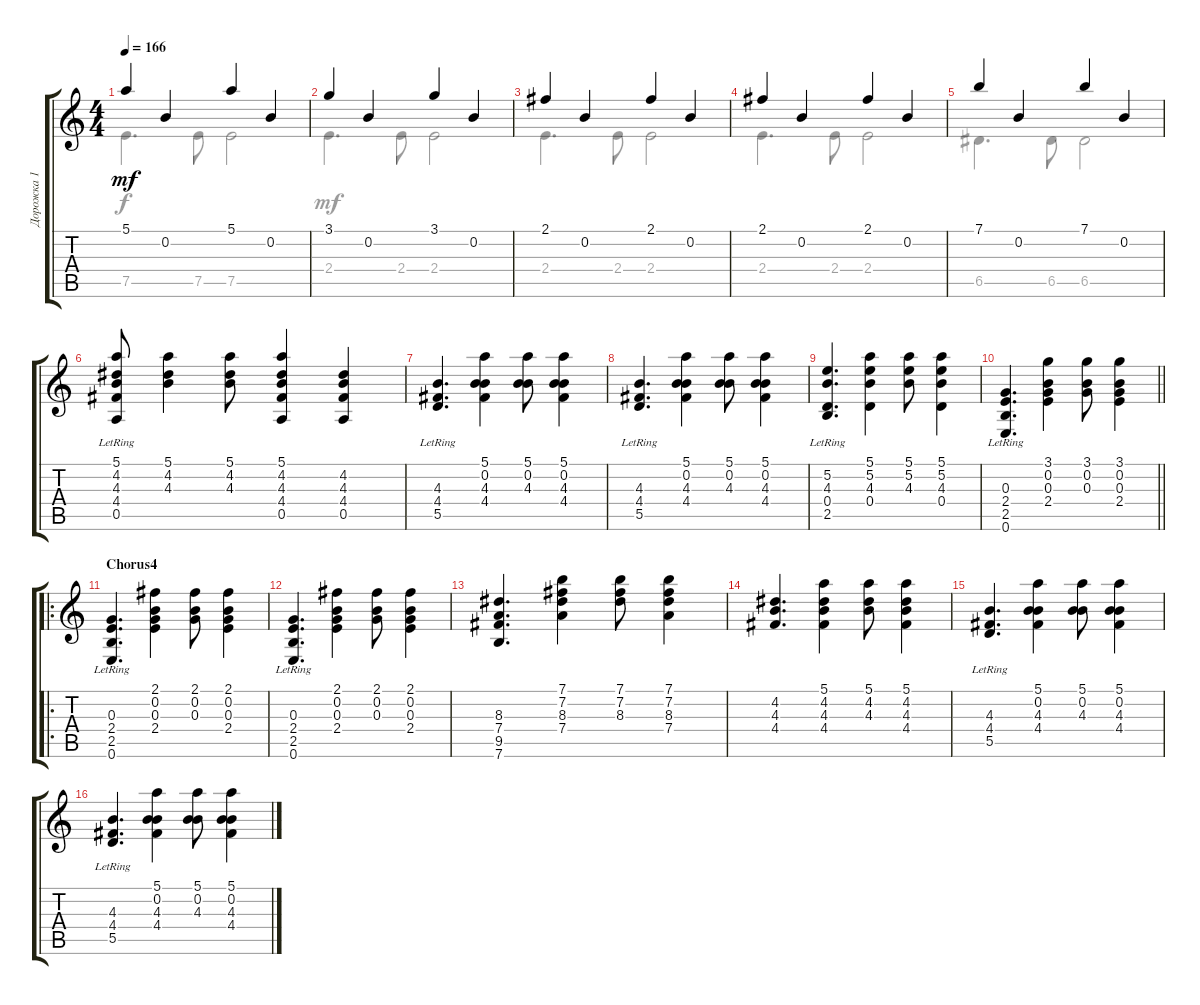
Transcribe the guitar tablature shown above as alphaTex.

\track ("Дорожка 1" "Дорожка 1") {instrument acousticguitarsteel}
\staff {score tabs}
\tuning (E4 B3 G3 D3 A2 E2) {hide}
\voice
\ts (4 4)
\tempo 166
\clef g2
\ks c
5.1.4{dy mf} 0.2.4 5.1.4 0.2.4 |
3.1.4 0.2.4 3.1.4 0.2.4 |
2.1.4 0.2.4 2.1.4 0.2.4 |
2.1.4 0.2.4 2.1.4 0.2.4 |
7.1.4 0.2.4 7.1.4 0.2.4 |
(5.1 4.2 4.3 4.4{lr} 0.5{lr}).8 (5.1 4.2 4.3).4 (5.1 4.2 4.3).8 (5.1 4.2 4.3 4.4 0.5).4 (4.2 4.3 4.4 0.5).4 |
(4.3 4.4 5.5{lr}).4{d} (5.1 0.2 4.3 4.4).4 (5.1 0.2 4.3).8 (5.1 0.2 4.3 4.4).4 |
(4.3 4.4 5.5{lr}).4{d} (5.1 0.2 4.3 4.4).4 (5.1 0.2 4.3).8 (5.1 0.2 4.3 4.4).4 |
(5.2 4.3 0.4 2.5{lr}).4{d} (5.1 5.2 4.3 0.4).4 (5.1 5.2 4.3).8 (5.1 5.2 4.3 0.4).4 |
\barLineRight lightlight
(0.3 2.4 2.5{lr} 0.6{lr}).4{d} (3.1 0.2 0.3 2.4).4 (3.1 0.2 0.3).8 (3.1 0.2 0.3 2.4).4 |
\ro
\section ("" "Chorus4")
(0.3 2.4 2.5{lr} 0.6{lr}).4{d} (2.1 0.2 0.3 2.4).4 (2.1 0.2 0.3).8 (2.1 0.2 0.3 2.4).4 |
(0.3 2.4 2.5{lr} 0.6{lr}).4{d} (2.1 0.2 0.3 2.4).4 (2.1 0.2 0.3).8 (2.1 0.2 0.3 2.4).4 |
(8.3 7.4 9.5 7.6).4{d} (7.1 7.2 8.3 7.4).4 (7.1 7.2 8.3).8 (7.1 7.2 8.3 7.4).4 |
(4.2 4.3 4.4).4{d} (5.1 4.2 4.3 4.4).4 (5.1 4.2 4.3).8 (5.1 4.2 4.3 4.4).4 |
(4.3 4.4 5.5{lr}).4{d} (5.1 0.2 4.3 4.4).4 (5.1 0.2 4.3).8 (5.1 0.2 4.3 4.4).4 |
(4.3 4.4 5.5{lr}).4{d} (5.1 0.2 4.3 4.4).4 (5.1 0.2 4.3).8 (5.1 0.2 4.3 4.4).4
\voice
\clef g2
\ottava regular
\simile none
\ks c
7.5.4{d dy f} 7.5.8 7.5.2 |
2.4.4{d dy mf} 2.4.8 2.4.2 |
2.4.4{d} 2.4.8 2.4.2 |
2.4.4{d} 2.4.8 2.4.2 |
6.5.4{d} 6.5.8 6.5.2 |
|
|
|
|
\barLineRight lightlight
|
|
|
|
|
|
